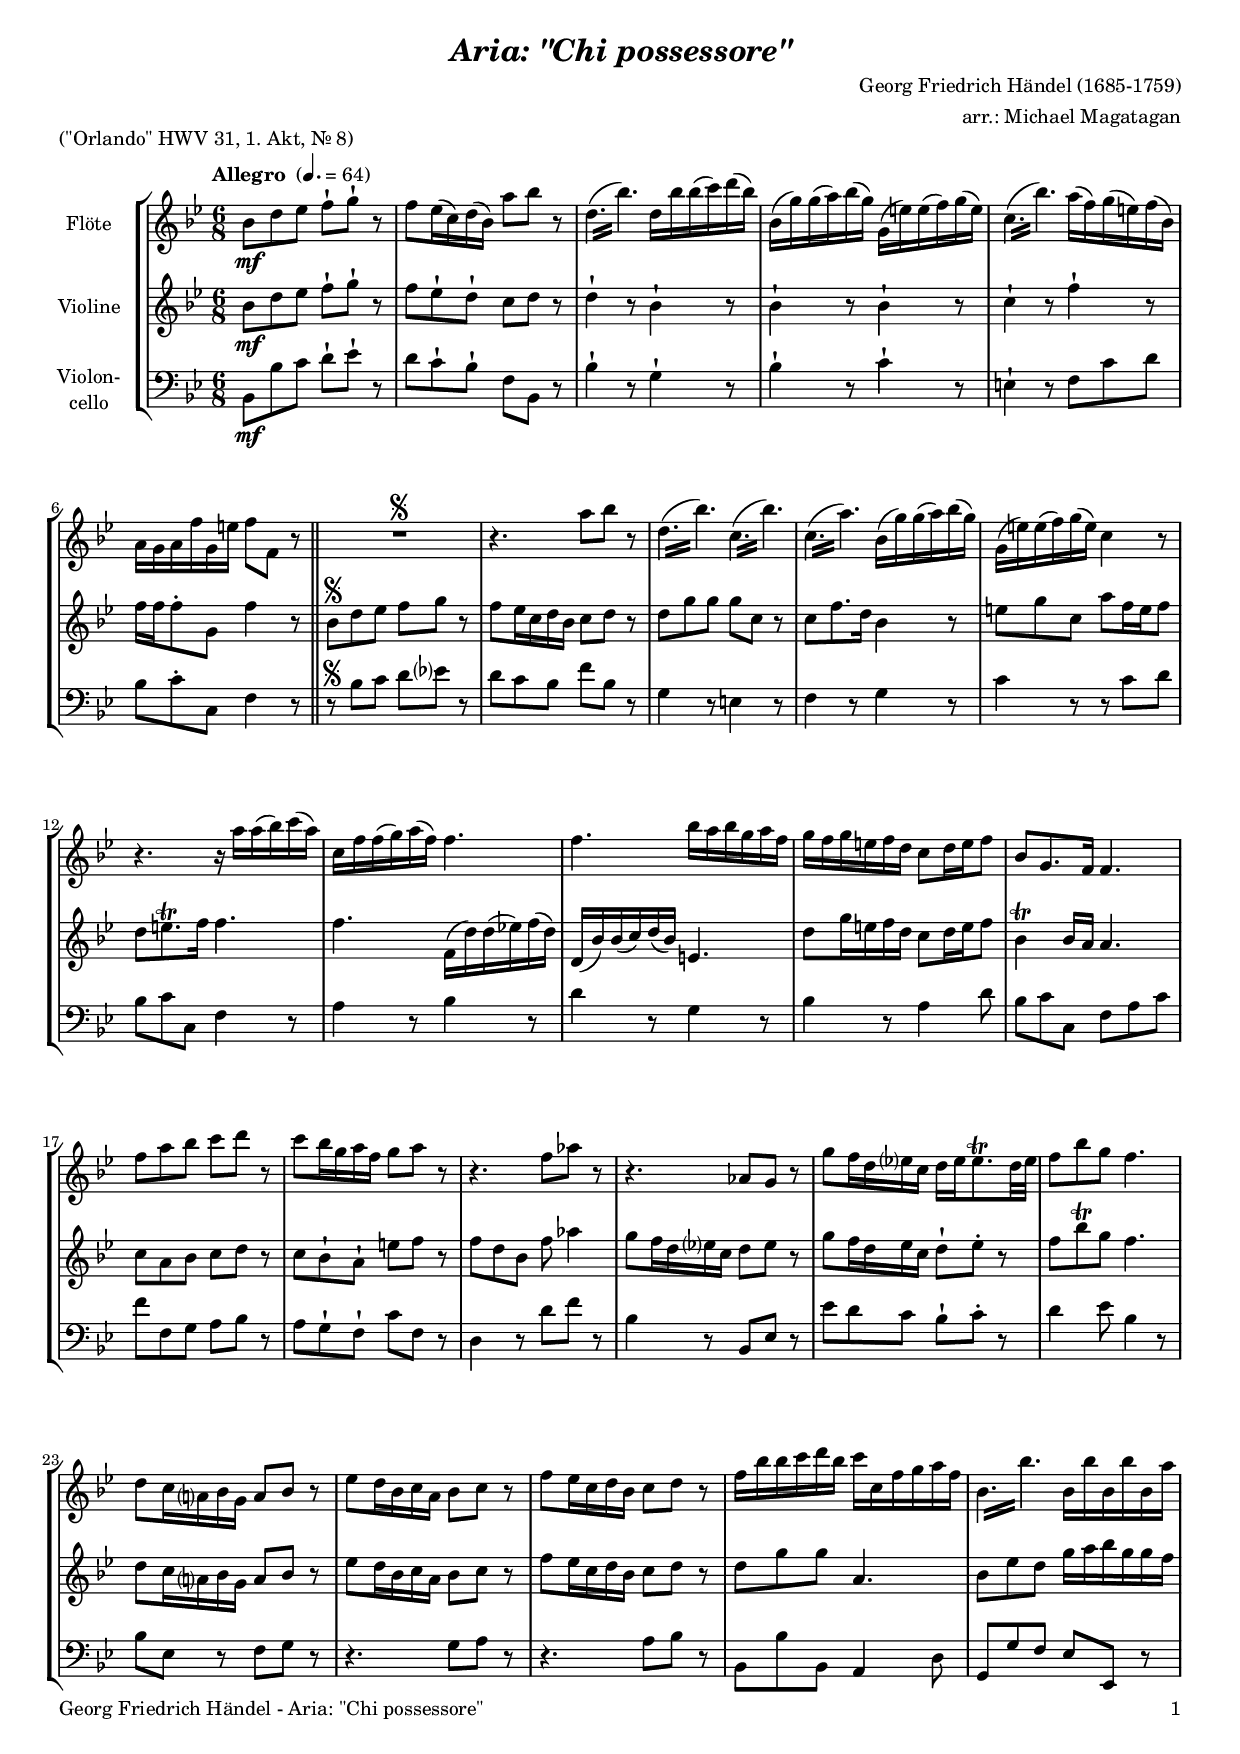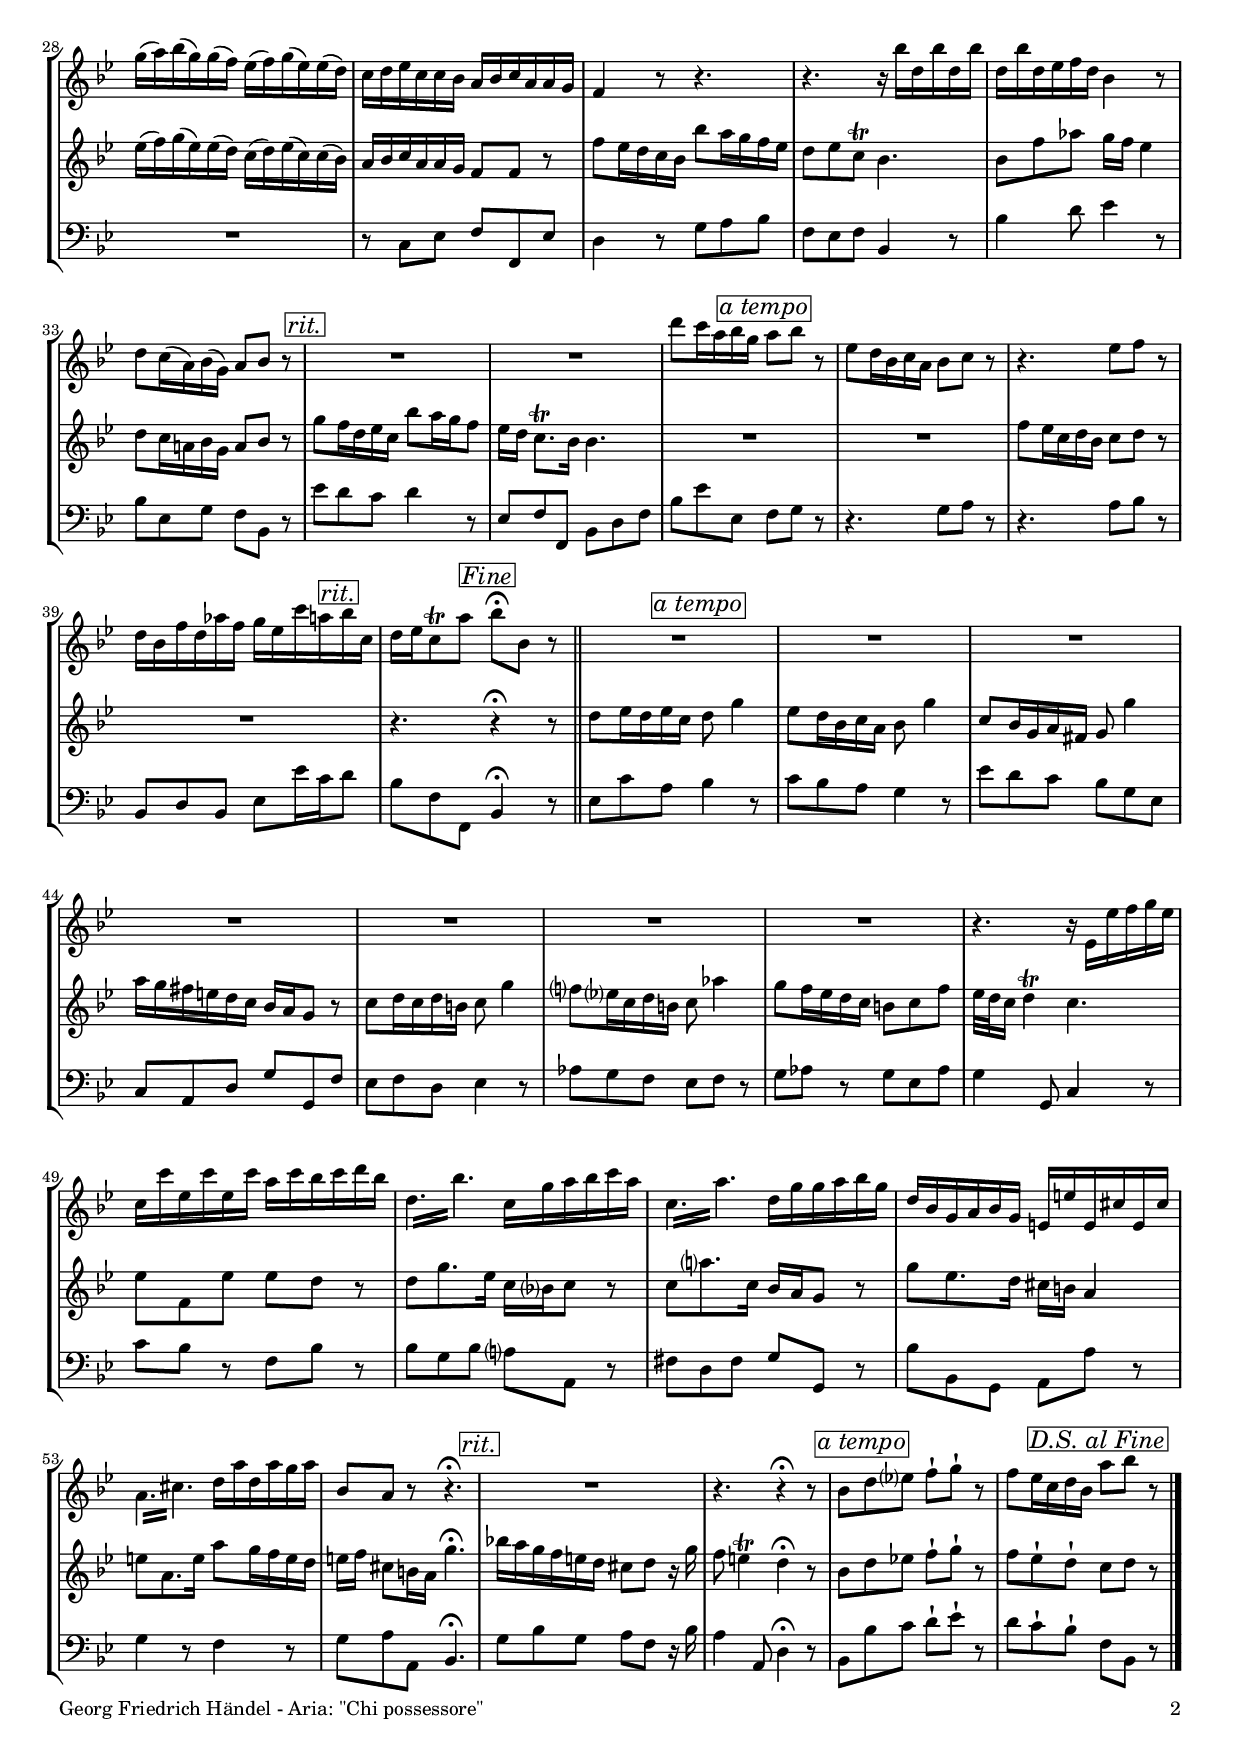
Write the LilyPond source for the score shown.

\version "2.24.4"
\include "deutsch.ly"

#(set-global-staff-size 17)

\header {
  title     = \markup \bold \italic "Aria: \"Chi possessore\""
  composer  = "Georg Friedrich Händel (1685-1759)"
  arranger  = "arr.: Michael Magatagan"
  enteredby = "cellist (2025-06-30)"
  piece     = "(\"Orlando\" HWV 31, 1. Akt, Nr. 8)"
}

voiceconsts = {
  \key a \major
  \time 6/8
  \clef "treble"
%  \numericTimeSignature
  \compressEmptyMeasures
  % Set default beaming for all staves
%  \set Timing.beamExceptions = #'()
%  \set Timing.baseMoment     = #(ly:make-moment 1 4)
%  \set Timing.beatStructure  = #'(1 1 1)
  \tempo "Allegro " 4.=64
}

mifl = "flute"
mist = "string ensemble 1"
mivl = "violin"
mivc = "cello"
mipz = "pizzicato strings"

atem = \mark \markup \box \italic "a tempo"
dsaf = \mark \markup \box \italic "D.S. al Fine"
fine = \mark \markup \box \italic "Fine"
pizz = \markup \italic "(pizz.)"
rit  = \mark \markup \box \italic "rit."

va = \relative c'' {
  \voiceconsts

  a8\mf cis d e-! fis-! r
  e d16( h) cis( a) gis'8 a r
  \repeat tremolo 3 { cis,16( a') } cis, a' a( h) cis( a)
  a,( fis') fis( gis) a( fis) fis,( dis') dis( e) fis( dis)
  \repeat tremolo 3 { h( a') } gis( e) fis( dis) e( a,)

  gis fis gis e' fis, dis' e8 e, r \bar "||"
  R2.\segno
  r4. gis'8 a r
  \repeat tremolo 3 { cis,16( a') } \repeat tremolo 3 { h,( a') }
  \repeat tremolo 3 { h,( gis') } a,( fis') fis( gis) a( fis)
  fis,( dis') dis( e) fis( dis) h4 r8

  r4. r16 gis' gis( a) h( gis)
  h, e e( fis) gis( e) e4.
  e a16 gis a fis gis e
  fis e fis dis e cis h8 cis16 dis e8
  a, fis8. e16 e4.
  e'8 gis a h cis r

  h a16 fis gis e fis8 gis r
  r4. e8 g r
  r4. g,8 fis r
  fis' e16 cis d? h cis d d8.\trill cis32 d
  e8 a fis e4.
  cis8 h16 gis? a fis gis8 a r
  d cis16 a h gis a8 h r

  e d16 h cis a h8 cis r
  e16 a a h cis a h h, e fis gis e
  \repeat tremolo 3 { a, a' } a, a' a, a' a, gis'
  fis( gis) a( fis) fis( e) d( e) fis( d) d( cis)

  h cis d h h a gis a h gis gis fis
  e4 r8 r4.
  r r16 a' cis, a' cis, a'
  cis, a' cis, d e cis a4 r8
  cis h16( gis) a( fis) gis8 a r \rit
  R2.*2
  cis'8 h16 gis a fis \atem gis8 a r

  d, cis16 a h gis a8 h r
  r4. d8 e r
  cis16 a e' cis g' e fis d h' gis \rit a h,
  cis d h8\trill gis' \fine a\fermata a, r \bar "||"
  R2.*7
  r4. r16 d, d' e fis d

  h h' d, h' d, h' gis h a h cis a
  \repeat tremolo 3 { cis, a' } h, fis' gis a h gis
  \repeat tremolo 3 { h, gis' } cis, fis fis gis a fis
  cis a fis gis a fis dis dis' dis, his' dis, his'

  \repeat tremolo 3 { gis his } cis gis' cis, gis' fis gis
  a,8 gis r r4.\fermata \rit
  R2.
  r4. r4\fermata r8
  a \atem cis d? e-! fis-! r
  e d16 h cis a \dsaf gis'8 a r \bar "|."
}

vb = \relative c'' {
  \voiceconsts

  a8\mf cis d e-! fis-! r
  e d-! cis-! h cis r
  cis4-! r8 a4-! r8
  a4-! r8 a4-! r8
  h4-! r8 e4-! r8
  e16 e e8-. fis, e'4 r8 \bar "||"
  a,\segno cis d e fis r
  e d16 h cis a h8 cis r

  cis fis fis fis h, r
  h e8. cis16 a4 r8
  dis fis h, gis' e16 dis e8
  cis dis8.\trill e16 e4.
  e e,16( cis') cis( d!) e( cis)
  cis,( a') a( h) cis( a) dis,4.
  cis'8 fis16 dis e cis h8 cis16 dis e8

  a,4\trill a16 gis gis4.
  h8 gis a h cis r
  h a-! gis-! dis' e r
  e cis a e' g4
  fis8 e16 cis d? h cis8 d r
  fis e16 cis d h cis8-! d-. r
  e a\trill fis e4.

  cis8 h16 gis? a fis gis8 a r
  d cis16 a h gis a8 h r
  e d16 h cis a h8 cis r
  cis fis fis gis,4.
  a8 d cis fis16 gis a fis fis e

  d( e) fis( d) d( cis) h( cis) d( h) h( a)
  gis a h gis gis fis e8 e r
  e' d16 cis h a a'8 gis16 fis e d

  cis8 d h\trill a4.
  a8 e' g fis16 e d4

  cis8 h16 gis! a fis gis8 a r \rit
  fis' e16 cis d h a'8 gis16 fis e8
  d16[ cis] h8.\trill a16 a4.
  R2.*2
  e'8 d16 h cis a h8 cis r
  R2.
  r4. \fine r4\fermata r8 \bar "||"
  
  cis d16 cis d h \atem cis8 fis4
  d8 cis16 a h gis a8 fis'4
  h,8 a16 fis gis eis fis8 fis'4
  gis16 fis eis dis cis h a gis fis8 r
  h cis16 h cis ais h8 fis'4
  e?8 d?16 h cis ais h8 g'4

  fis8 e16 d cis h ais8 h e
  d32 cis h16 cis4\trill h4.
  d8 e, d' d cis r
  cis fis8. d16 h a? h8 r
  h gis'?8. h,16 a gis fis8 r
  fis' d8. cis16 his ais gis4

  dis'8 gis,8. dis'16 gis8 fis16 e dis cis
  dis[ e] his8 ais16 gis fis'4.\fermata \rit
  a!16 gis fis e dis cis his8 cis r16 fis
  e8 dis4\trill cis\fermata r8
  a \atem cis d! e-! fis-! r
  e d-! cis-! \dsaf h cis r \bar "|."
}

vc = \relative c {
  \voiceconsts
  \clef "bass"

  a8\mf a' h cis-! d-! r
  cis h-! a-! e a, r
  a'4-! r8 fis4-! r8
  a4-! r8 h4-! r8
  dis,4-! r8 e h' cis
  a h-. h, e4 r8 \bar "||"
  r\segno a h cis d? r

  cis h a e' a, r
  fis4 r8 dis4 r8
  e4 r8 fis4 r8
  h4 r8 r h cis
  a h h, e4 r8
  gis4 r8 a4 r8
  cis4 r8 fis,4 r8
  a4 r8 gis4 cis8

  a h h, e gis h
  e e, fis gis a r
  gis fis-! e-! h' e, r
  cis4 r8 cis' e r
  a,4 r8 a, d r
  d' cis h a-! h-. r
  cis4 d8 a4 r8

  a d, r e fis r
  r4. fis8 gis r
  r4. gis8 a r
  a, a' a, gis4 cis8
  fis, fis' e d d, r
  R2.
  r8 h' d e e, d'
  cis4 r8 fis gis a

  e d e a,4 r8
  a'4 cis8 d4 r8
  a d, fis e a, r \rit
  d' cis h cis4 r8
  d, e e, a cis e
  a d d, \atem e fis r
  r4. fis8 gis r

  r4. gis8 a r
  a, cis a d d'16 h \rit cis8
  a e e, \fine a4\fermata r8 \bar "||"
  d h' gis \atem a4 r8
  h a gis fis4 r8
  d' cis h a fis d
  h gis cis fis fis, e'

  d e cis d4 r8
  g fis e d e r
  fis g r fis d g
  fis4 fis,8 h4 r8
  h' a r e a r
  a fis a gis? gis, r
  eis' cis eis fis fis, r

  a' a, fis gis gis' r
  fis4 r8 e4 r8
  fis gis gis, a4.\fermata \rit
  fis'8 a fis gis e r16 a
  gis4 gis,8 cis4\fermata r8
  a \atem a' h cis-! d-! r
  cis h-! a-! \dsaf e a, r \bar "|."
}


music = \new StaffGroup <<
      \new Staff {
	\set Staff.midiInstrument = \mifl
	\set Staff.instrumentName = \markup \center-column { "Flöte" }
	\transpose a b { \va }
      }

      \new Staff {
	\set Staff.midiInstrument = \mivl
	\set Staff.instrumentName = \markup \center-column { "Violine" }
	\transpose a b { \vb }
      }

      \new Staff {
	\set Staff.midiInstrument = \mivc
	\set Staff.instrumentName = \markup \center-column { "Violon-" "cello" }
	\transpose a b { \vc }
      }
>>

\book {
   \paper {
    print-page-number = ##t
    print-first-page-number = ##t
    ragged-last-bottom = ##f
    oddHeaderMarkup = \markup \null
    evenHeaderMarkup = \markup \null
    oddFooterMarkup = \markup {
      \fill-line {
        \if \should-print-page-number
        "Georg Friedrich Händel - Aria: \"Chi possessore\"" \fromproperty #'page:page-number-string
      }
    }
    evenFooterMarkup = \oddFooterMarkup
  } \score {
    \music
    \layout {}
  }

  \score {
    \unfoldRepeats \music

    \midi {
      \context {
        \Score
      }
    }
  }
}